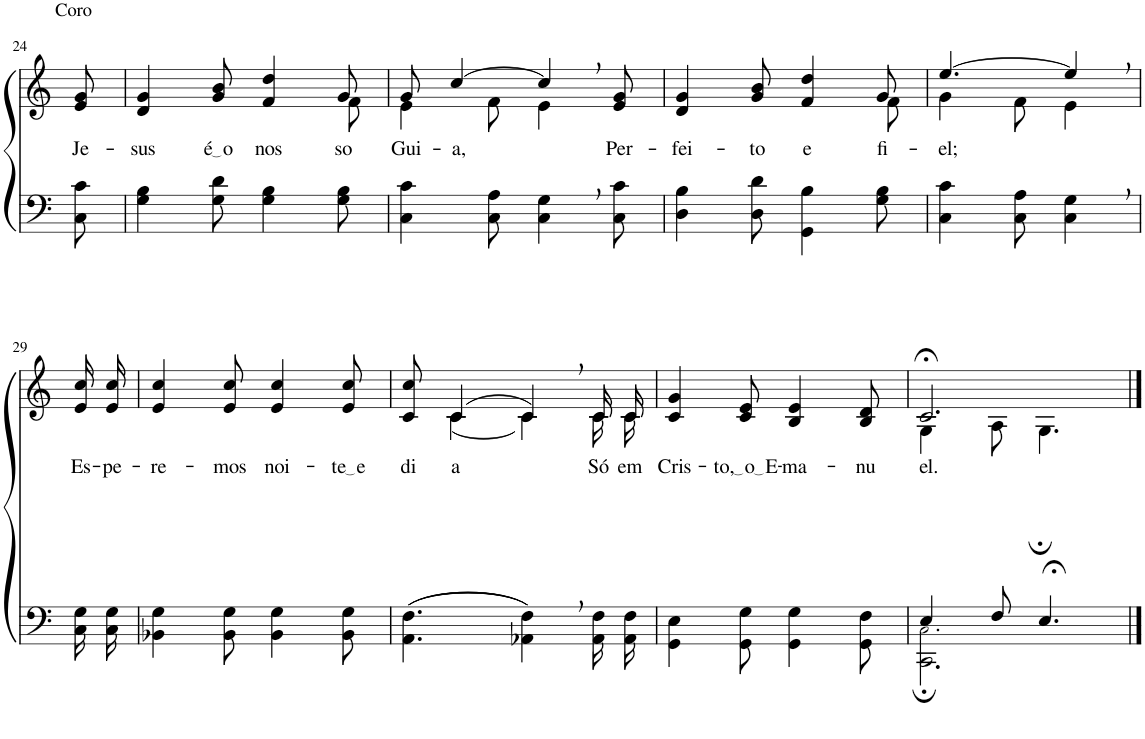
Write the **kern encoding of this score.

**kern	**kern	**text
*part2	*part1	*part1
*staff2	*staff1	*staff1
*I"Parte III e IV	*I"Parte I e II	*
!!LO:PB:g=z
*clefF4	*clefG2	*
*k[]	*k[]	*
*M6/8	*M6/8	*
=24	=24	=24
!	!LO:TX:a:t=Coro	!
!	!	!LO:LY:b
8C\ 8c\	8e/ 8g/	Je-
=25	=25	=25
!	!	!LO:LY:b
*	*^	*
4G\ 4B\	4d/ 4g/	8ryy	-sus
!	!	!	!LO:LY:b
*	*v	*v	*
8G\ 8d\	8g/ 8b/	é o
!	!	!LO:LY:b
4G\ 4B\	4f/ 4dd/	nos-
*	*^	*
!	!	!	!LO:LY:b
8G\ 8B\	8g/	8f\	-so
=26	=26	=26	=26
!	!	!	!LO:LY:b
4C\ 4c\	8g/	4e\	Gui-
!	!	!	!LO:LY:b
.	[4cc/	.	-a,
8C\ 8A\	.	8f\	.
4C\, 4G\,	4cc,/]	4e\	.
!	!	!	!LO:LY:b
8C\ 8c\	8e/ 8g/	8ryy	Per-
=27	=27	=27	=27
!	!	!	!LO:LY:b
4D\ 4B\	4d/ 4g/	8ryy	-fei-
!	!	!	!LO:LY:b
*	*v	*v	*
8D\ 8d\	8g/ 8b/	-to
!	!	!LO:LY:b
4GG\ 4B\	4f/ 4dd/	e
*	*^	*
!	!	!	!LO:LY:b
8G\ 8B\	8g/	8f\	fi-
=28	=28	=28	=28
!	!	!	!LO:LY:b
4C\ 4c\	[4.ee/	4g\	-el;
8C\ 8A\	.	8f\	.
4C\, 4G\,	4ee,/]	4e\	.
!!LO:LB:g=z
=29	=29	=29	=29
!	!	!	!LO:LY:b
*	*v	*v	*
16C\ 16G\LL	16e/ 16cc/LL	Es-
!	!	!LO:LY:b
16C\ 16G\JJ	16e/ 16cc/JJ	-pe-
=30	=30	=30
!	!	!LO:LY:b
4BB-X\ 4G\	4e/ 4cc/	-re-
!	!	!LO:LY:b
8BB-\ 8G\	8e/ 8cc/	-mos
!	!	!LO:LY:b
4BB-\ 4G\	4e/ 4cc/	noi-
!	!	!LO:LY:b
8BB-\ 8G\	8e/ 8cc/	te e
=31	=31	=31
!	!	!LO:LY:b
*	*^	*
((4.AA\ 4.F\	8c/ 8cc/	8ryy	di-
!	!	!	!LO:LY:b
.	(4c/	[4c\	-a
4AA-X\, 4F\,))	4c,/)	4c\]	.
!	!	!	!LO:LY:b
16AA-/ 16F/LL	16c/LL	16c\LL	Só
!	!	!	!LO:LY:b
16AA-/ 16F/JJ	16c/JJ	16c\JJ	em
=32	=32	=32	=32
!	!	!	!LO:LY:b
*	*v	*v	*
4GG\ 4E\	4c/ 4g/	Cris-
!	!	!LO:LY:b
8GG\ 8G\	8c/ 8e/	to, o E
!	!	!LO:LY:b
4GG\ 4G\	4B/ 4e/	-ma-
!	!	!LO:LY:b
8GG\ 8F\	8B/ 8d/	-nu-
=33	=33	=33
*^	*^	*
!	!	!	!	!LO:LY:b
4E/	2.CC\; 2.C!\;	2.c;</	4G\	-el.
8F/	.	.	8A\	.
4.E;</	.	.	4.G;\	.
*v	*v	*	*	*
*	*v	*v	*
==	==	==
*-	*-	*-
